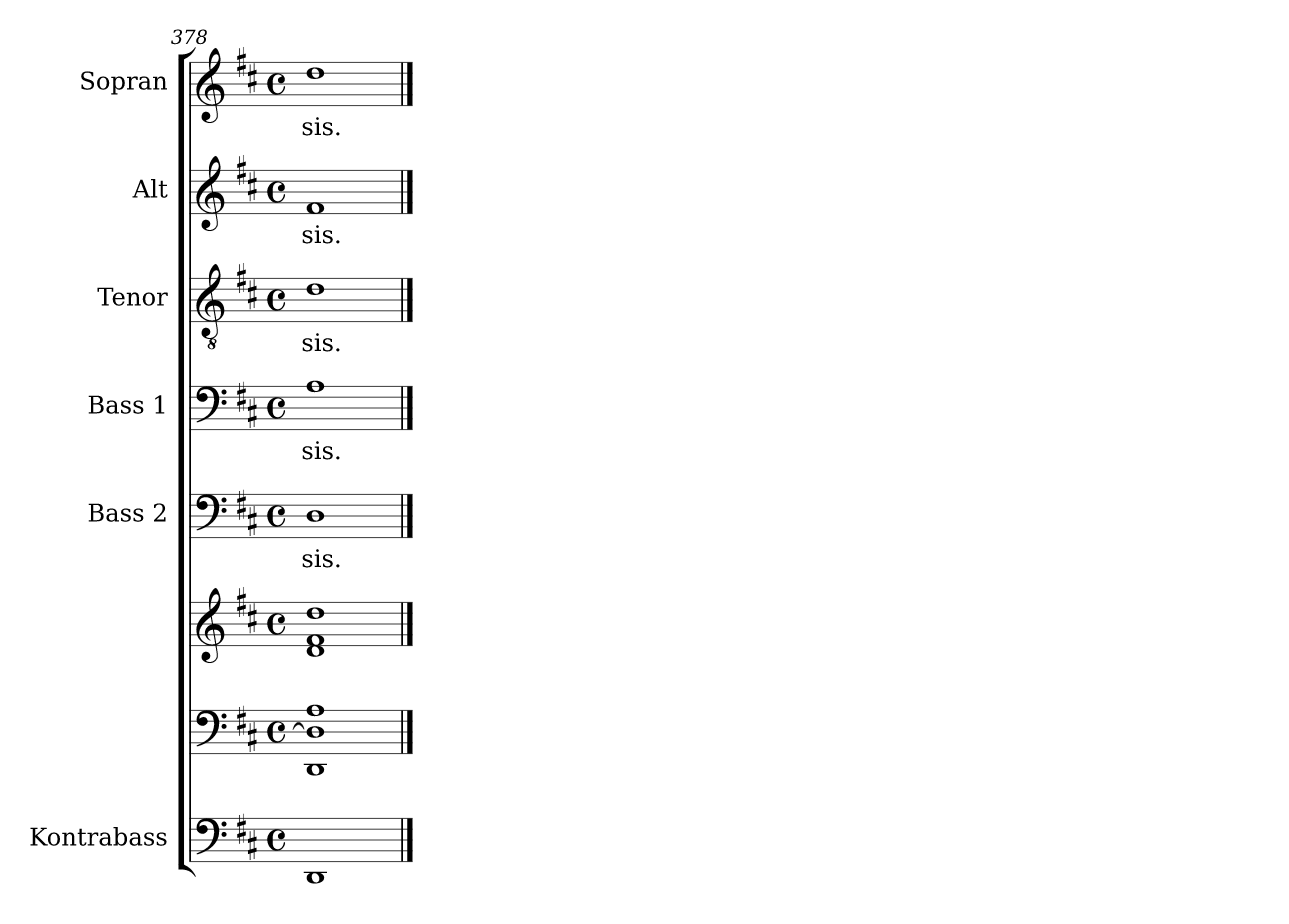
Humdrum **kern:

**kern	**kern	**kern	**kern	**text	**kern	**text	**kern	**text	**kern	**text	**kern	**text
*part7	*part6	*part6	*part5	*part5	*part4	*part4	*part3	*part3	*part2	*part2	*part1	*part1
*staff8	*staff7	*staff6	*staff5	*staff5	*staff4	*staff4	*staff3	*staff3	*staff2	*staff2	*staff1	*staff1
*I"Kontrabass	*	*	*I"Bass 2	*	*I"Bass 1	*	*I"Tenor	*	*I"Alt	*	*I"Sopran	*
*I'Kb.	*	*	*I'B. 2	*	*I'B. 1	*	*I'T.	*	*I'A.	*	*I'S.	*
*clefF4	*clefF4	*clefG2	*clefF4	*	*clefF4	*	*clefGv2	*	*clefG2	*	*clefG2	*
*ITrd7c12	*	*	*	*	*	*	*	*	*	*	*	*
*k[f#c#]	*k[f#c#]	*k[f#c#]	*k[f#c#]	*	*k[f#c#]	*	*k[f#c#]	*	*k[f#c#]	*	*k[f#c#]	*
*D:	*D:	*D:	*D:	*	*D:	*	*D:	*	*D:	*	*D:	*
*M4/4	*M4/4	*M4/4	*M4/4	*	*M4/4	*	*M4/4	*	*M4/4	*	*M4/4	*
*met(c)	*met(c)	*met(c)	*met(c)	*	*met(c)	*	*met(c)	*	*met(c)	*	*met(c)	*
=378	=378	=378	=378	=378	=378	=378	=378	=378	=378	=378	=378	=378
*	*^	*	*	*	*	*	*	*	*	*	*	*
!	!	!	!	!	!LO:LY:b	!	!LO:LY:b	!	!LO:LY:b	!	!LO:LY:b	!	!LO:LY:b
1DDD	1A	1DD 1D]	1d 1f# 1dd	1D	-sis.	1A	-sis.	1d	-sis.	1f#	-sis.	1dd	-sis.
*	*v	*v	*	*	*	*	*	*	*	*	*	*	*
==	==	==	==	==	==	==	==	==	==	==	==	==
*-	*-	*-	*-	*-	*-	*-	*-	*-	*-	*-	*-	*-
